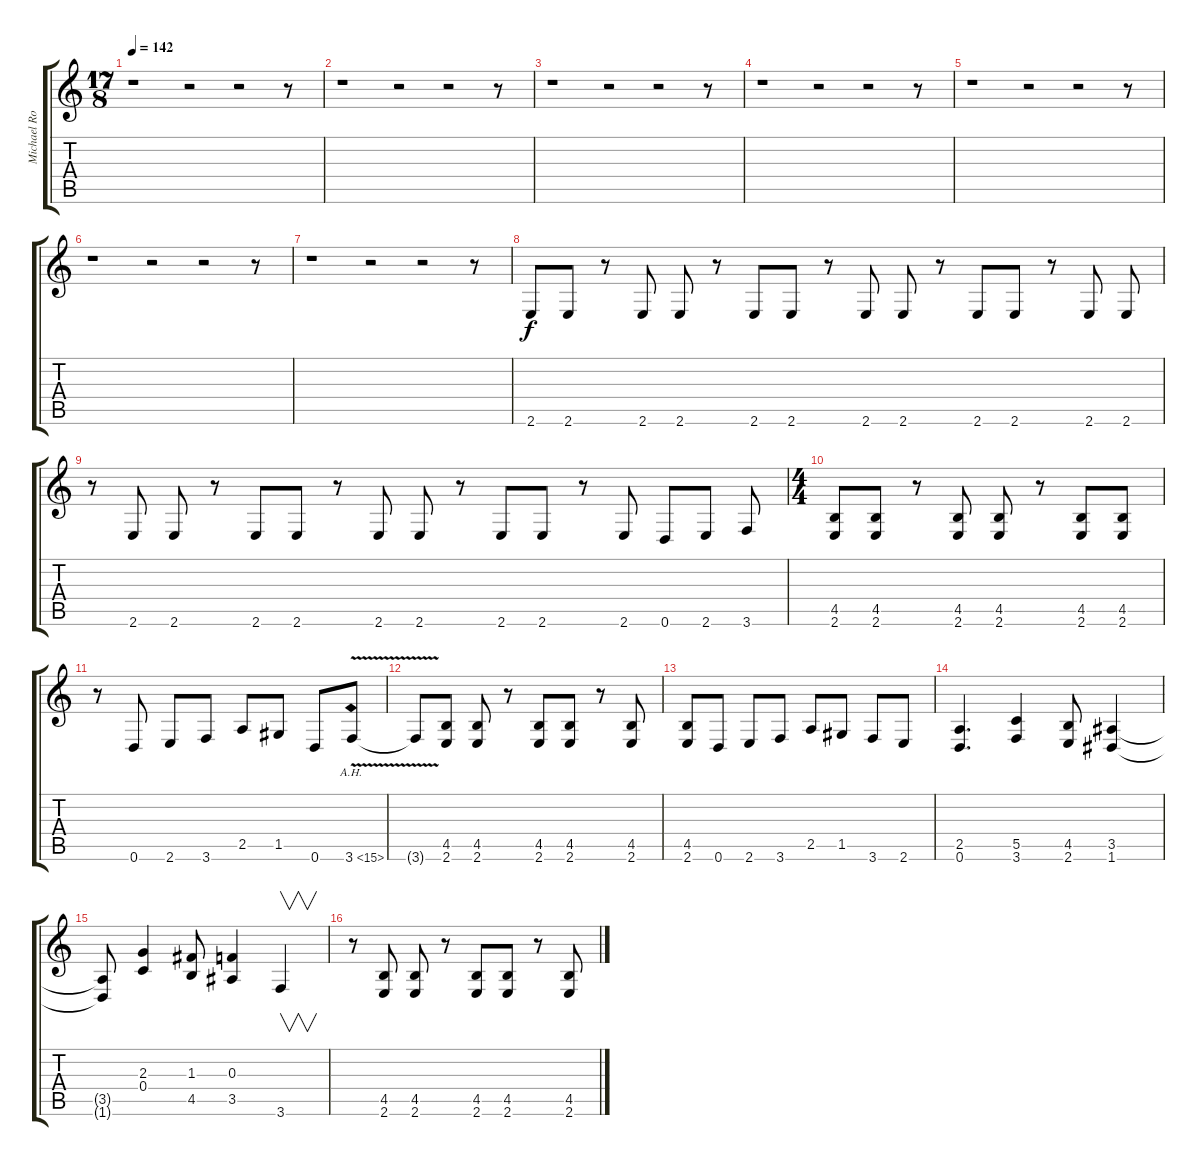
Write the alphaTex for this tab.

\track ("Michael Romeo (Guitar)" "Michael Ro") {solo instrument overdrivenguitar}
\staff {score tabs}
\tuning (D4 A3 F3 C3 G2 D2) {hide}
\ts (17 8)
\tempo 142
\clef g2
\ks c
r.1{dy f instrument overdrivenguitar} r.2 r.2 r.8 |
r.1 r.2 r.2 r.8 |
r.1 r.2 r.2 r.8 |
r.1 r.2 r.2 r.8 |
r.1 r.2 r.2 r.8 |
r.1 r.2 r.2 r.8 |
r.1 r.2 r.2 r.8 |
2.6.8{volume 10} 2.6.8{volume 10} r.8 2.6.8{volume 10} 2.6.8{volume 11} r.8 2.6.8{volume 11} 2.6.8{volume 11} r.8 2.6.8{volume 12} 2.6.8{volume 12} r.8 2.6.8{volume 12} 2.6.8{volume 12} r.8 2.6.8{volume 12} 2.6.8{volume 13} |
r.8 2.6.8{volume 13} 2.6.8{volume 13} r.8 2.6.8{volume 14} 2.6.8{volume 14} r.8 2.6.8{volume 14} 2.6.8{volume 14} r.8 2.6.8{volume 15} 2.6.8{volume 15} r.8 2.6.8{volume 15} 0.6.8{volume 15} 2.6.8{volume 16} 3.6.8{volume 16} |
\ts (4 4)
(4.5 2.6).8{volume 16} (4.5 2.6).8 r.8 (4.5 2.6).8 (4.5 2.6).8 r.8 (4.5 2.6).8 (4.5 2.6).8 |
r.8 0.6.8 2.6.8 3.6.8 2.5.8 1.5.8 0.6.8 3.6{ah 12 v}.8 |
3.6{t}.8 (4.5 2.6).8 (4.5 2.6).8 r.8 (4.5 2.6).8 (4.5 2.6).8 r.8 (4.5 2.6).8 |
(4.5 2.6).8 0.6.8 2.6.8 3.6.8 2.5.8 1.5.8 3.6.8 2.6.8 |
(2.5 0.6).4{d} (5.5 3.6).4 (4.5 2.6).8 (3.5 1.6).4 |
(3.5{t} 1.6{t}).8 (2.3 0.4).4 (1.3 4.5).8 (0.3 3.5).4 3.6.4{v} |
r.8 (4.5 2.6).8 (4.5 2.6).8 r.8 (4.5 2.6).8 (4.5 2.6).8 r.8 (4.5 2.6).8
